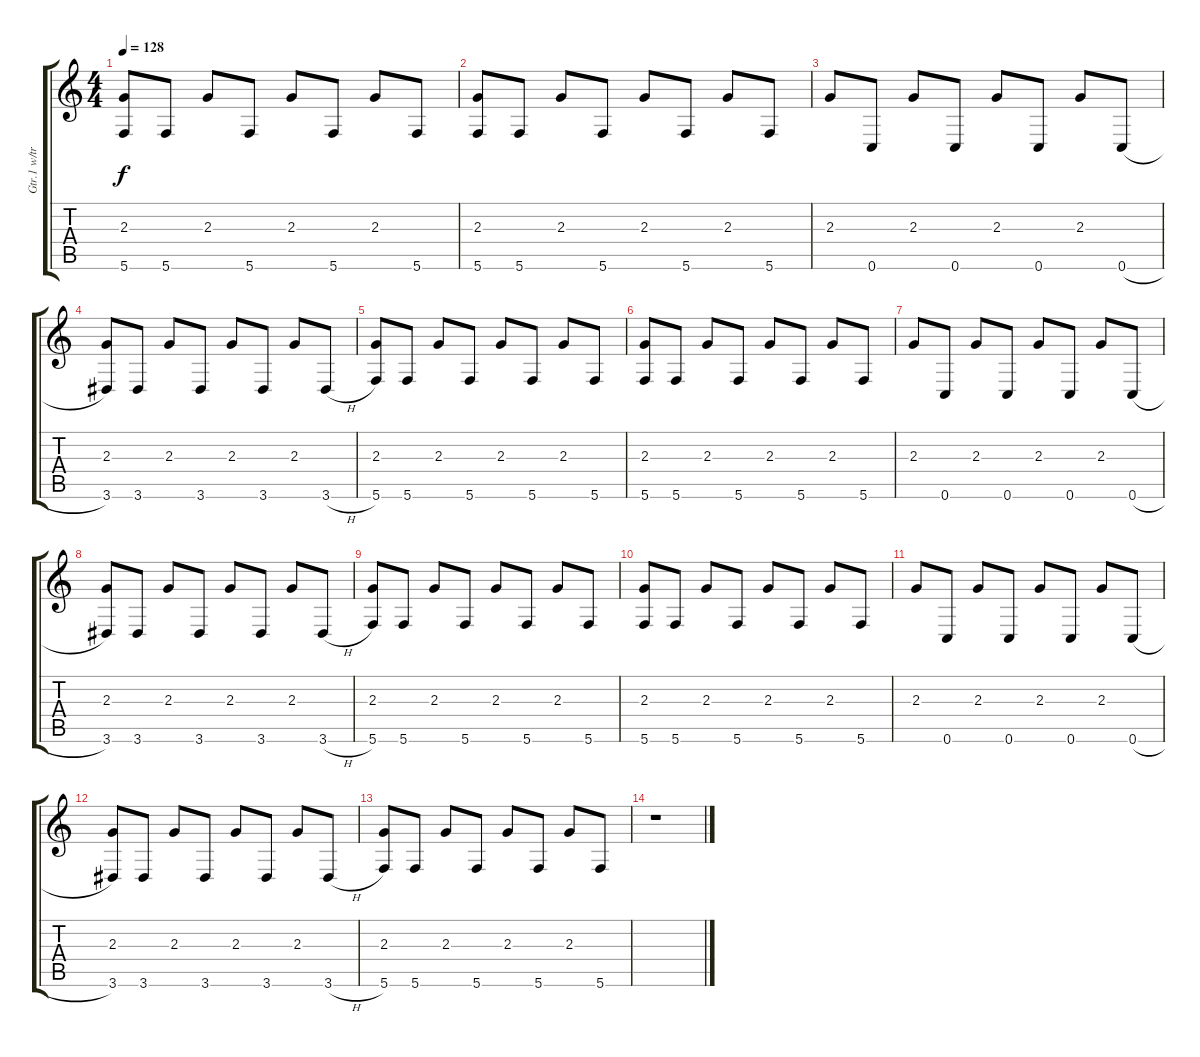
\track ("Gtr.1 w/tremolo" "Gtr.1 w/tr") {instrument electricguitarclean}
\staff {score tabs}
\tuning (D4 A3 F3 C3 G2 C2) {hide}
\ts (4 4)
\tempo 128
\clef g2
\ks c
(2.3 5.6).8{dy f} 5.6.8 2.3.8 5.6.8 2.3.8 5.6.8 2.3.8 5.6.8 |
(2.3 5.6).8 5.6.8 2.3.8 5.6.8 2.3.8 5.6.8 2.3.8 5.6.8 |
2.3.8 0.6.8 2.3.8 0.6.8 2.3.8 0.6.8 2.3.8 0.6{h}.8 |
(2.3 3.6).8 3.6.8 2.3.8 3.6.8 2.3.8 3.6.8 2.3.8 3.6{h}.8 |
(2.3 5.6).8 5.6.8 2.3.8 5.6.8 2.3.8 5.6.8 2.3.8 5.6.8 |
(2.3 5.6).8 5.6.8 2.3.8 5.6.8 2.3.8 5.6.8 2.3.8 5.6.8 |
2.3.8 0.6.8 2.3.8 0.6.8 2.3.8 0.6.8 2.3.8 0.6{h}.8 |
(2.3 3.6).8 3.6.8 2.3.8 3.6.8 2.3.8 3.6.8 2.3.8 3.6{h}.8 |
(2.3 5.6).8 5.6.8 2.3.8 5.6.8 2.3.8 5.6.8 2.3.8 5.6.8 |
(2.3 5.6).8 5.6.8 2.3.8 5.6.8 2.3.8 5.6.8 2.3.8 5.6.8 |
2.3.8 0.6.8 2.3.8 0.6.8 2.3.8 0.6.8 2.3.8 0.6{h}.8 |
(2.3 3.6).8 3.6.8 2.3.8 3.6.8 2.3.8 3.6.8 2.3.8 3.6{h}.8 |
(2.3 5.6).8 5.6.8 2.3.8 5.6.8 2.3.8 5.6.8 2.3.8 5.6.8 |
r.1
